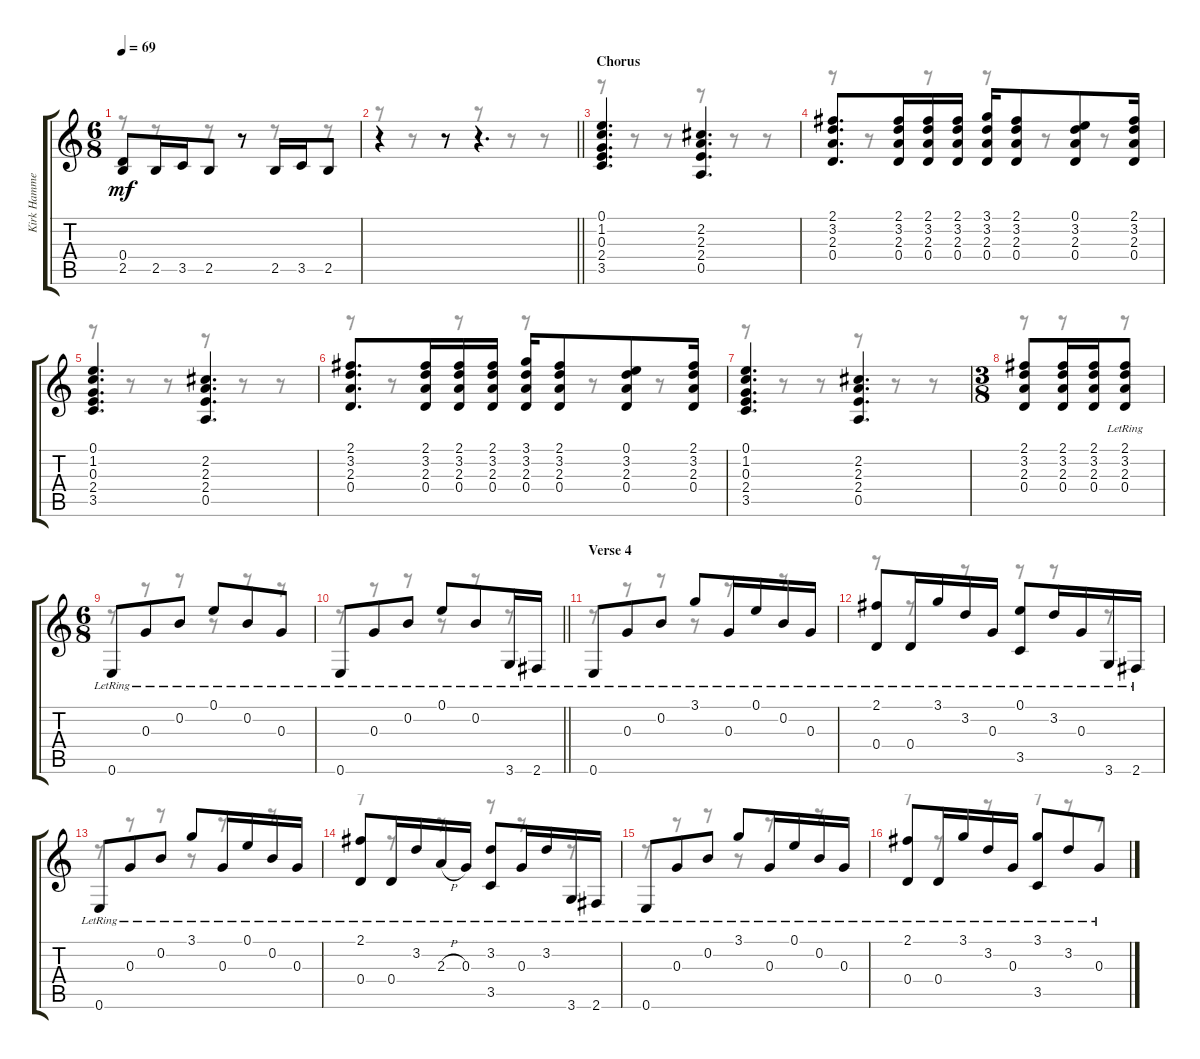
\track ("Kirk Hammett(Clean)" "Kirk Hamme") {instrument electricguitarclean}
\staff {score tabs}
\tuning (E4 B3 G3 D3 A2 E2) {hide}
\voice
\ts (6 8)
\tempo 69
\clef g2
\ks c
(0.4 2.5).8{dy mf} 2.5.16 3.5.16 2.5.8 r.8 2.5.16 3.5.16 2.5.8 |
\barLineRight lightlight
r.4 r.8 r.4{d} |
\section ("" "Chorus")
(0.1 1.2 0.3 2.4 3.5).4{d} (2.2 2.3 2.4 0.5).4{d} |
(2.1 3.2 2.3 0.4).8{d} (2.1 3.2 2.3 0.4).16 (2.1 3.2 2.3 0.4).16 (2.1 3.2 2.3 0.4).16 (3.1 3.2 2.3 0.4).16 (2.1 3.2 2.3 0.4).8 (0.1 3.2 2.3 0.4).8 (2.1 3.2 2.3 0.4).16 |
(0.1 1.2 0.3 2.4 3.5).4{d} (2.2 2.3 2.4 0.5).4{d} |
(2.1 3.2 2.3 0.4).8{d} (2.1 3.2 2.3 0.4).16 (2.1 3.2 2.3 0.4).16 (2.1 3.2 2.3 0.4).16 (3.1 3.2 2.3 0.4).16 (2.1 3.2 2.3 0.4).8 (0.1 3.2 2.3 0.4).8 (2.1 3.2 2.3 0.4).16 |
(0.1 1.2 0.3 2.4 3.5).4{d} (2.2 2.3 2.4 0.5).4{d} |
\ts (3 8)
(2.1 3.2 2.3 0.4).8 (2.1 3.2 2.3 0.4).16 (2.1 3.2 2.3 0.4).16 (2.1{lr} 3.2{lr} 2.3{lr} 0.4{lr}).8 |
\ts (6 8)
0.6{lr}.8 0.3{lr}.8 0.2{lr}.8 0.1{lr}.8 0.2{lr}.8 0.3{lr}.8 |
\barLineRight lightlight
0.6{lr}.8 0.3{lr}.8 0.2{lr}.8 0.1{lr}.8 0.2{lr}.8 3.6{lr}.16 2.6{lr}.16 |
\section ("" "Verse 4")
0.6{lr}.8 0.3{lr}.8 0.2{lr}.8 3.1{lr}.8 0.3{lr}.16 0.1{lr}.16 0.2{lr}.16 0.3{lr}.16 |
(2.1{lr} 0.4{lr}).8 0.4{lr}.16 3.1{lr}.16 3.2{lr}.16 0.3{lr}.16 (0.1{lr} 3.5{lr}).8 3.2{lr}.16 0.3{lr}.16 3.6{lr}.16 2.6{lr}.16 |
0.6{lr}.8 0.3{lr}.8 0.2{lr}.8 3.1{lr}.8 0.3{lr}.16 0.1{lr}.16 0.2{lr}.16 0.3{lr}.16 |
(2.1{lr} 0.4{lr}).8 0.4{lr}.16 3.2{lr}.16 2.3{h lr}.16 0.3{lr}.16 (3.2{lr} 3.5{lr}).8 0.3{lr}.16 3.2{lr}.16 3.6{lr}.16 2.6{lr}.16 |
0.6{lr}.8 0.3{lr}.8 0.2{lr}.8 3.1{lr}.8 0.3{lr}.16 0.1{lr}.16 0.2{lr}.16 0.3{lr}.16 |
(2.1{lr} 0.4{lr}).8 0.4{lr}.16 3.1{lr}.16 3.2{lr}.16 0.3{lr}.16 (3.1{lr} 3.5{lr}).8 3.2{lr}.8 0.3{lr}.8
\voice
\clef g2
\ottava regular
\simile none
\ks c
r.8{dy f} r.8 r.8 r.8 r.8 r.8 |
\barLineRight lightlight
r.8 r.8 r.8 r.8 r.8 r.8 |
r.8 r.8 r.8 r.8 r.8 r.8 |
r.8 r.8 r.8 r.8 r.8 r.8 |
r.8 r.8 r.8 r.8 r.8 r.8 |
r.8 r.8 r.8 r.8 r.8 r.8 |
r.8 r.8 r.8 r.8 r.8 r.8 |
r.8 r.8 r.8 |
r.8 r.8 r.8 r.8 r.8 r.8 |
\barLineRight lightlight
r.8 r.8 r.8 r.8 r.8 r.8 |
r.8 r.8 r.8 r.8 r.8 r.8 |
r.8 r.8 r.8 r.8 r.8 r.8 |
r.8 r.8 r.8 r.8 r.8 r.8 |
r.8 r.8 r.8 r.8 r.8 r.8 |
r.8 r.8 r.8 r.8 r.8 r.8 |
r.8 r.8 r.8 r.8 r.8 r.8
